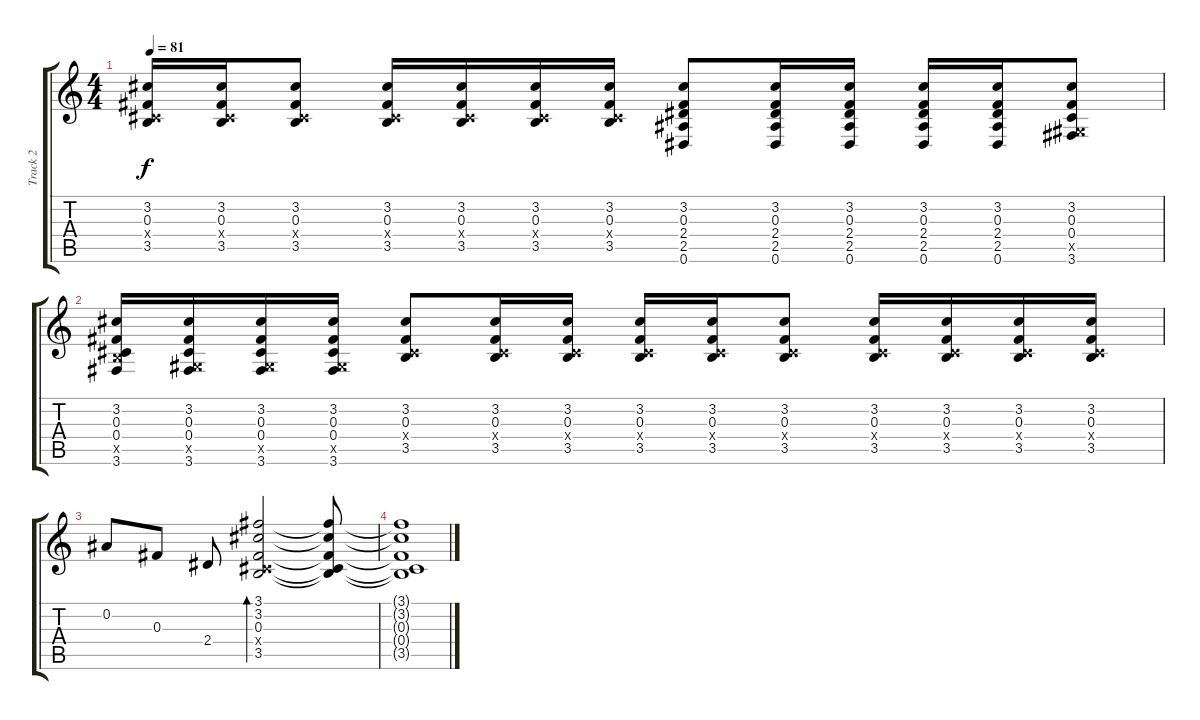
\track ("Track 2" "Track 2") {instrument acousticguitarsteel}
\staff {score tabs}
\tuning (Eb4 Bb3 Gb3 Db3 Ab2 Eb2) {hide}
\ts (4 4)
\tempo 81
\clef g2
\ks c
(3.2 0.3 0.4{x} 3.5).16{dy f} (3.2 0.3 0.4{x} 3.5).16 (3.2 0.3 0.4{x} 3.5).8 (3.2 0.3 0.4{x} 3.5).16 (3.2 0.3 0.4{x} 3.5).16 (3.2 0.3 0.4{x} 3.5).16 (3.2 0.3 0.4{x} 3.5).16 (3.2 0.3 2.4 2.5 0.6).8 (3.2 0.3 2.4 2.5 0.6).16 (3.2 0.3 2.4 2.5 0.6).16 (3.2 0.3 2.4 2.5 0.6).16 (3.2 0.3 2.4 2.5 0.6).16 (3.2 0.3 0.4 0.5{x} 3.6).8 |
(3.2 0.3 0.4 3.5{x} 3.6).16 (3.2 0.3 0.4 0.5{x} 3.6).16 (3.2 0.3 0.4 0.5{x} 3.6).16 (3.2 0.3 0.4 0.5{x} 3.6).16 (3.2 0.3 0.4{x} 3.5).8 (3.2 0.3 0.4{x} 3.5).16 (3.2 0.3 0.4{x} 3.5).16 (3.2 0.3 0.4{x} 3.5).16 (3.2 0.3 0.4{x} 3.5).16 (3.2 0.3 0.4{x} 3.5).8 (3.2 0.3 0.4{x} 3.5).16 (3.2 0.3 0.4{x} 3.5).16 (3.2 0.3 0.4{x} 3.5).16 (3.2 0.3 0.4{x} 3.5).16 |
0.2.8 0.3.8 2.4.8 (3.1 3.2 0.3 0.4{x} 3.5).2{bd 240} (3.1{t} 3.2{t} 0.3{t} 0.4{t} 3.5{t}).8 |
(3.1{t} 3.2{t} 0.3{t} 0.4{t} 3.5{t}).1
